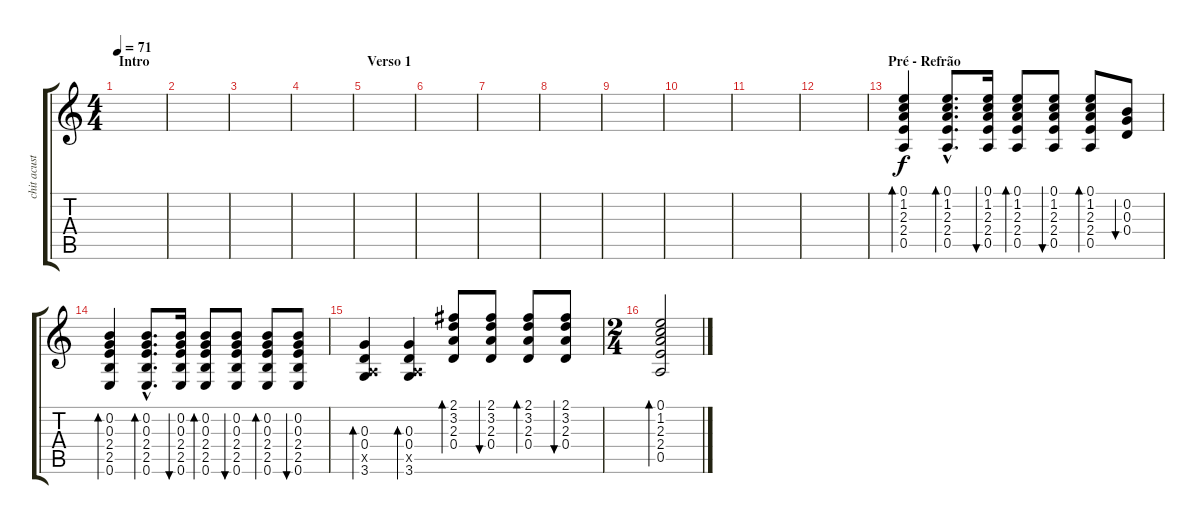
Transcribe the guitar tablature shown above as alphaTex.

\track ("chit acustica 2" "chit acust") {instrument acousticguitarnylon}
\staff {score tabs}
\tuning (E4 B3 G3 D3 A2 E2) {hide}
\ts (4 4)
\section ("" "Intro")
\tempo 71
\clef g2
\ks c
|
|
|
|
\section ("" "Verso 1")
|
|
|
|
|
|
|
|
\section ("" "Pré - Refrão")
(0.1 1.2 2.3 2.4 0.5).4{bd 120} (0.1{hac} 1.2{hac} 2.3{hac} 2.4{hac} 0.5{hac}).8{d bd 120} (0.1 1.2 2.3 2.4 0.5).16{bu 120} (0.1 1.2 2.3 2.4 0.5).8{bd 120} (0.1 1.2 2.3 2.4 0.5).8{bu 120} (0.1 1.2 2.3 2.4 0.5).8{bd 120} (0.2 0.3 0.4).8{bu 120} |
(0.2 0.3 2.4 2.5 0.6).4{bd 120} (0.2{hac} 0.3{hac} 2.4{hac} 2.5{hac} 0.6{hac}).8{d bd 120} (0.2 0.3 2.4 2.5 0.6).16{bu 120} (0.2 0.3 2.4 2.5 0.6).8{bd 120} (0.2 0.3 2.4 2.5 0.6).8{bu 120} (0.2 0.3 2.4 2.5 0.6).8{bd 120} (0.2 0.3 2.4 2.5 0.6).8{bu 120} |
(0.3 0.4 0.5{x} 3.6).4{bd 120} (0.3 0.4 0.5{x} 3.6).4{bd 120} (2.1 3.2 2.3 0.4).8{bd 120} (2.1 3.2 2.3 0.4).8{bu 120} (2.1 3.2 2.3 0.4).8{bd 120} (2.1 3.2 2.3 0.4).8{bu 120} |
\ts (2 4)
(0.1 1.2 2.3 2.4 0.5).2{bd 120}
